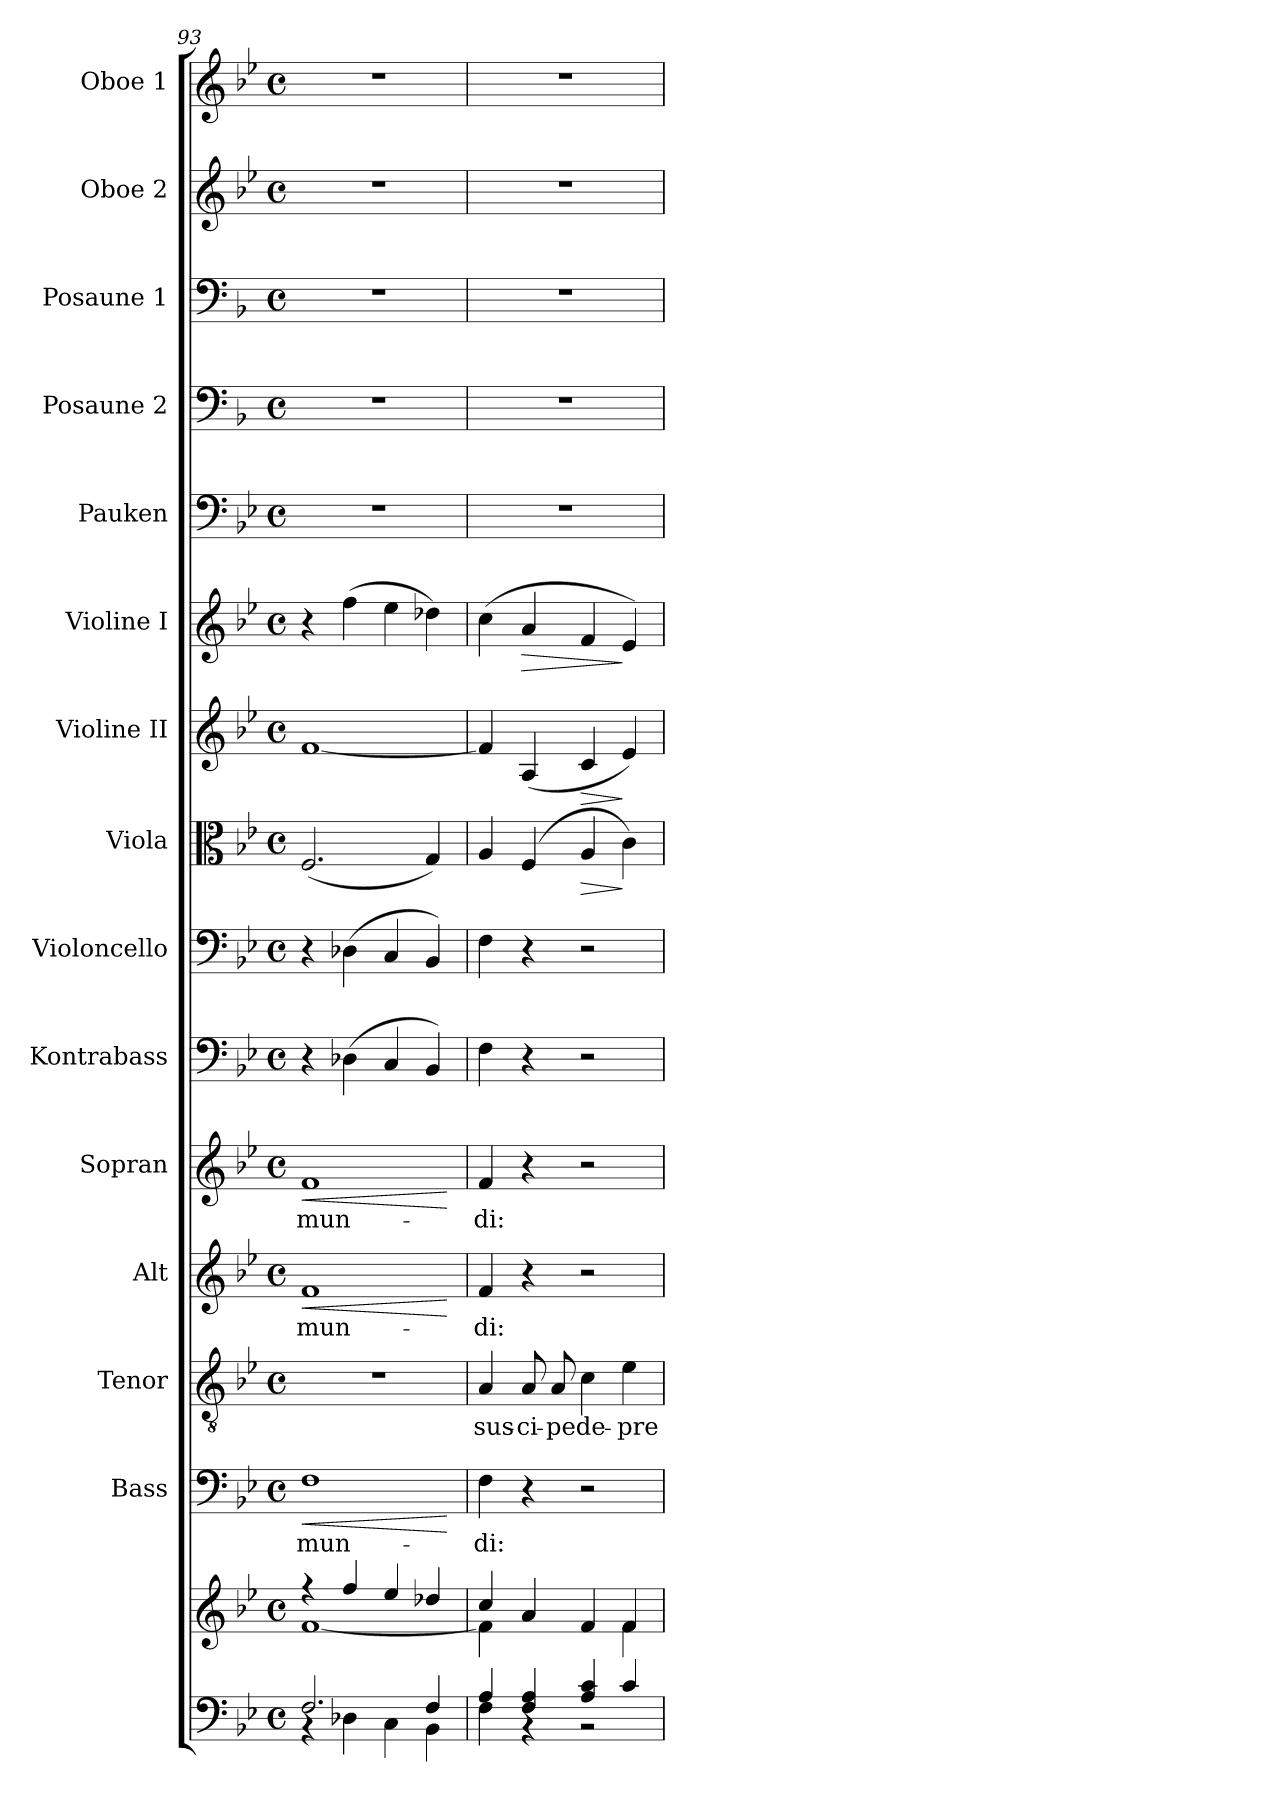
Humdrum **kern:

**kern	**kern	**kern	**text	**dynam	**kern	**text	**kern	**text	**dynam	**kern	**text	**dynam	**kern	**kern	**kern	**dynam	**kern	**dynam	**kern	**dynam	**kern	**kern	**kern	**kern	**kern
*part15	*part15	*part14	*part14	*part14	*part13	*part13	*part12	*part12	*part12	*part11	*part11	*part11	*part10	*part9	*part8	*part8	*part7	*part7	*part6	*part6	*part5	*part4	*part3	*part2	*part1
*staff16	*staff15	*staff14	*staff14	*staff14	*staff13	*staff13	*staff12	*staff12	*staff12	*staff11	*staff11	*staff11	*staff10	*staff9	*staff8	*staff8	*staff7	*staff7	*staff6	*staff6	*staff5	*staff4	*staff3	*staff2	*staff1
*	*	*I"Bass	*	*	*I"Tenor	*	*I"Alt	*	*	*I"Sopran	*	*	*I"Kontrabass	*I"Violoncello	*I"Viola	*	*I"Violine II	*	*I"Violine I	*	*I"Pauken	*I"Posaune 2	*I"Posaune 1	*I"Oboe 2	*I"Oboe 1
*	*	*I'B.	*	*	*I'T.	*	*I'A.	*	*	*I'S.	*	*	*I'Kb.	*I'Vc.	*I'Vla.	*	*I'Vl. II	*	*I'Vl. I	*	*I'Pk.	*I'Pos. 2	*I'Pos. 1	*I'Ob. 2	*I'Ob. 1
*clefF4	*clefG2	*clefF4	*	*	*clefGv2	*	*clefG2	*	*	*clefG2	*	*	*clefF4	*clefF4	*clefC3	*	*clefG2	*	*clefG2	*	*clefF4	*clefF4	*clefF4	*clefG2	*clefG2
*	*	*	*	*	*	*	*	*	*	*	*	*	*ITrd7c12	*	*	*	*	*	*	*	*	*ITrd4c7	*ITrd4c7	*	*
*k[b-e-]	*k[b-e-]	*k[b-e-]	*	*	*k[b-e-]	*	*k[b-e-]	*	*	*k[b-e-]	*	*	*k[b-e-]	*k[b-e-]	*k[b-e-]	*	*k[b-e-]	*	*k[b-e-]	*	*k[b-e-]	*k[b-e-]	*k[b-e-]	*k[b-e-]	*k[b-e-]
*B-:	*B-:	*B-:	*	*	*B-:	*	*B-:	*	*	*B-:	*	*	*B-:	*B-:	*B-:	*	*B-:	*	*B-:	*	*B-:	*B-:	*B-:	*B-:	*B-:
*M4/4	*M4/4	*M4/4	*	*	*M4/4	*	*M4/4	*	*	*M4/4	*	*	*M4/4	*M4/4	*M4/4	*	*M4/4	*	*M4/4	*	*M4/4	*M4/4	*M4/4	*M4/4	*M4/4
*met(c)	*met(c)	*met(c)	*	*	*met(c)	*	*met(c)	*	*	*met(c)	*	*	*met(c)	*met(c)	*met(c)	*	*met(c)	*	*met(c)	*	*met(c)	*met(c)	*met(c)	*met(c)	*met(c)
=93	=93	=93	=93	=93	=93	=93	=93	=93	=93	=93	=93	=93	=93	=93	=93	=93	=93	=93	=93	=93	=93	=93	=93	=93	=93
*^	*^	*	*	*	*	*	*	*	*	*	*	*	*	*	*	*	*	*	*	*	*	*	*	*	*
!	!	!	!	!	!LO:LY:b	!LO:HP:b	!	!	!	!	!	!	!	!	!	!	!	!	!	!	!	!	!	!	!	!	!
!	!	!	!	!	!	!LO:HP:n=1:b	!	!	!	!LO:LY:b	!LO:HP:b	!	!	!	!	!	!	!	!	!	!	!	!	!	!	!	!
!	!	!	!	!	!	!	!	!	!	!	!LO:HP:n=1:b	!	!LO:LY:b	!LO:HP:b	!	!	!	!	!	!	!	!	!	!	!	!	!
!	!	!	!	!	!	!	!	!	!	!	!	!	!	!LO:HP:n=1:b	!	!	!	!	!	!	!	!	!	!	!	!	!
2.F/	4rAA	4ree	[<1f	1F	mun-	< >	1r	.	1f	mun-	< >	1f	mun-	< >	4r	4r	(<2.F/	.	[1f	.	4r	.	1r	1r	1r	1r	1r
.	4D-X\	4ff/	.	.	.	.	.	.	.	.	.	.	.	.	(>4DD-X\	(>4D-X\	.	.	.	.	(>4ff\	.	.	.	.	.	.
.	4C\	4ee-/	.	.	.	.	.	.	.	.	.	.	.	.	4CC/	4C/	.	.	.	.	4ee-\	.	.	.	.	.	.
4F/	4BB-\	4dd-X/	.	.	.	.	.	.	.	.	.	.	.	.	4BBB-/)	4BB-/)	4G/)	.	.	.	4dd-X\)	.	.	.	.	.	.
*v	*v	*	*	*	*	*	*	*	*	*	*	*	*	*	*	*	*	*	*	*	*	*	*	*	*	*	*
*	*v	*v	*	*	*	*	*	*	*	*	*	*	*	*	*	*	*	*	*	*	*	*	*	*	*	*
.	.	.	.	[	.	.	.	.	[	.	.	[	.	.	.	.	.	.	.	.	.	.	.	.	.
=94	=94	=94	=94	=94	=94	=94	=94	=94	=94	=94	=94	=94	=94	=94	=94	=94	=94	=94	=94	=94	=94	=94	=94	=94	=94
*^	*^	*	*	*	*	*	*	*	*	*	*	*	*	*	*	*	*	*	*	*	*	*	*	*	*
!	!	!	!	!	!LO:LY:b	!	!	!LO:LY:b	!	!LO:LY:b	!	!	!LO:LY:b	!	!	!	!	!	!	!	!	!	!	!	!	!	!
4A/	4F\	4cc/	4f\]	4F\	-di:	.	4A/	sus-	4f/	-di:	.	4f/	-di:	.	4FF\	4F\	4A/	.	4f/]	.	(>4cc\	.	1r	1r	1r	1r	1r
!	!	!	!	!	!	!	!	!LO:LY:b	!	!	!	!	!	!	!	!	!	!	!	!	!	!LO:HP:b	!	!	!	!	!
4F/ 4A/	4rAA	4a/	2ryy	4r	.	]	8A/	-ci-	4r	.	]	4r	.	]	4r	4r	(4F/	.	(<4A/	.	4a/	>	.	.	.	.	.
!	!	!	!	!	!	!	!	!LO:LY:b	!	!	!	!	!	!	!	!	!	!	!	!	!	!	!	!	!	!	!
.	.	.	.	.	.	.	8A/	-pe	.	.	.	.	.	.	.	.	.	.	.	.	.	.	.	.	.	.	.
!	!	!	!	!	!	!	!	!LO:LY:b	!	!	!	!	!	!	!	!	!	!LO:HP:b	!	!LO:HP:b	!	!	!	!	!	!	!
4A/ 4c/	2rBB	4f/	.	2r	.	.	4c\	de-	2r	.	.	2r	.	.	2r	2r	4A/	>	4c/	>	4f/	.	.	.	.	.	.
!	!	!	!	!	!	!	!	!LO:LY:b	!	!	!	!	!	!	!	!	!	!	!	!	!	!	!	!	!	!	!
4c/	.	4f/	4f\	.	.	.	4e-\	-pre-	.	.	.	.	.	.	.	.	4c\)	]	4e-/)	]	4e-/)	]	.	.	.	.	.
*v	*v	*	*	*	*	*	*	*	*	*	*	*	*	*	*	*	*	*	*	*	*	*	*	*	*	*	*
*	*v	*v	*	*	*	*	*	*	*	*	*	*	*	*	*	*	*	*	*	*	*	*	*	*	*	*
=	=	=	=	=	=	=	=	=	=	=	=	=	=	=	=	=	=	=	=	=	=	=	=	=	=
*-	*-	*-	*-	*-	*-	*-	*-	*-	*-	*-	*-	*-	*-	*-	*-	*-	*-	*-	*-	*-	*-	*-	*-	*-	*-
